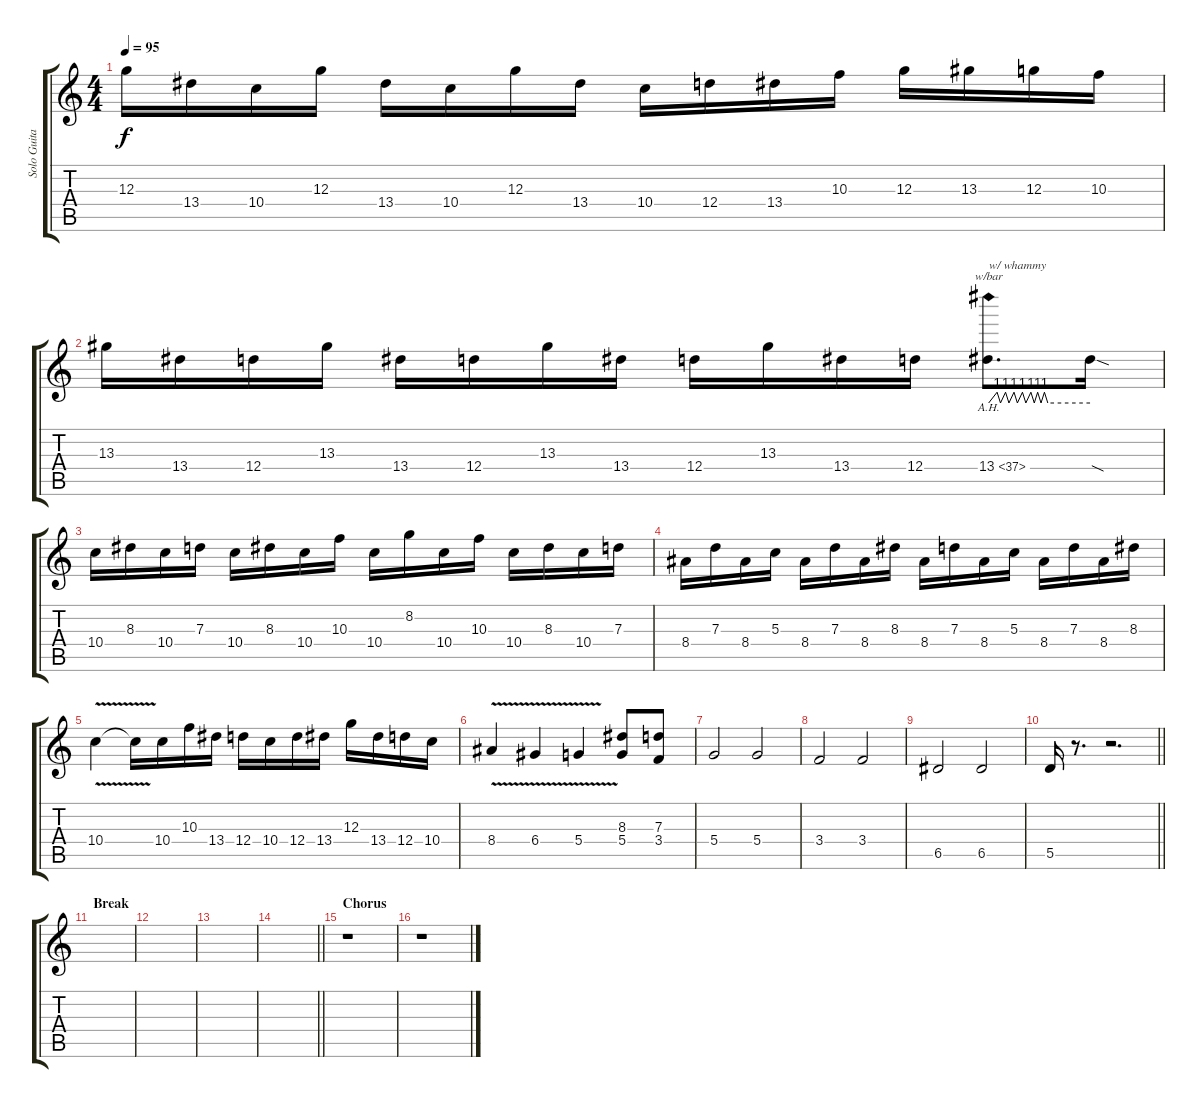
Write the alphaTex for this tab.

\track ("Solo Guitar" "Solo Guita") {instrument overdrivenguitar}
\staff {score tabs}
\tuning (E4 B3 G3 D3 A2 E2) {hide}
\ts (4 4)
\tempo 95
\clef g2
\ks c
12.3.16{dy f} 13.4.16 10.4.16 12.3.16 13.4.16 10.4.16 12.3.16 13.4.16 10.4.16 12.4.16 13.4.16 10.3.16 12.3.16 13.3.16 12.3.16 10.3.16 |
13.3.16 13.4.16 12.4.16 13.3.16 13.4.16 12.4.16 13.3.16 13.4.16 12.4.16 13.3.16 13.4.16 12.4.16 13.4{ah 24}.8{d tbe (custom default 0 0 5 4 7 0 10 4 12 0 15 4 17 0 20 4 22 0 25 4 27 0 29 4 31 0 33 4 35 0 60 0) txt "w/ whammy"} 13.4{sod t}.16 |
10.4.16 8.3.16 10.4.16 7.3.16 10.4.16 8.3.16 10.4.16 10.3.16 10.4.16 8.2.16 10.4.16 10.3.16 10.4.16 8.3.16 10.4.16 7.3.16 |
8.4.16 7.3.16 8.4.16 5.3.16 8.4.16 7.3.16 8.4.16 8.3.16 8.4.16 7.3.16 8.4.16 5.3.16 8.4.16 7.3.16 8.4.16 8.3.16 |
10.4{v}.4 10.4{t}.16 10.4.16 10.3.16 13.4.16 12.4.16 10.4.16 12.4.16 13.4.16 12.3.16 13.4.16 12.4.16 10.4.16 |
8.4{v}.4 6.4{v}.4 5.4{v}.4 (8.3 5.4).8 (7.3 3.4).8 |
5.4.2{volume 12} 5.4.2 |
3.4.2 3.4.2 |
6.5.2 6.5.2 |
\barLineRight lightlight
5.5.16 r.8{d} r.2{d} |
\section ("" "Break")
|
|
|
\barLineRight lightlight
|
\section ("" "Chorus")
r.1 |
r.1
